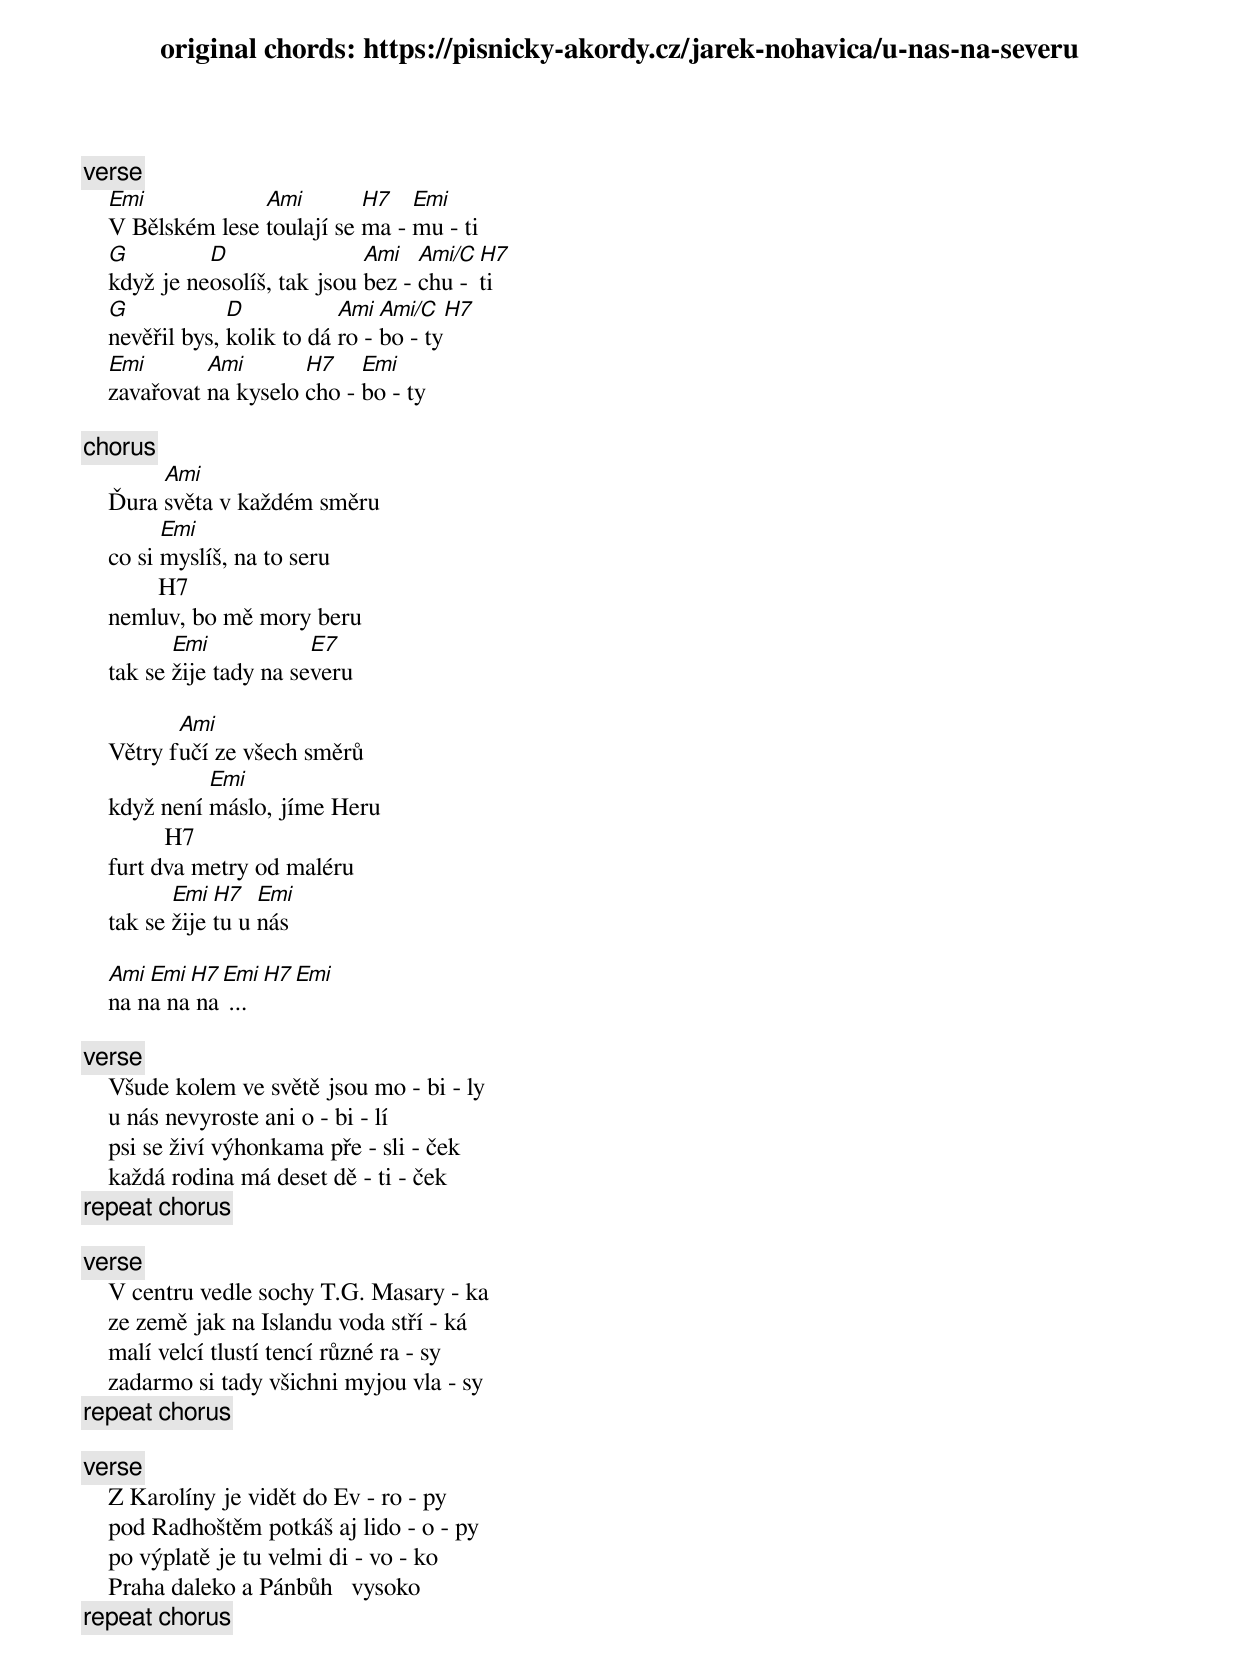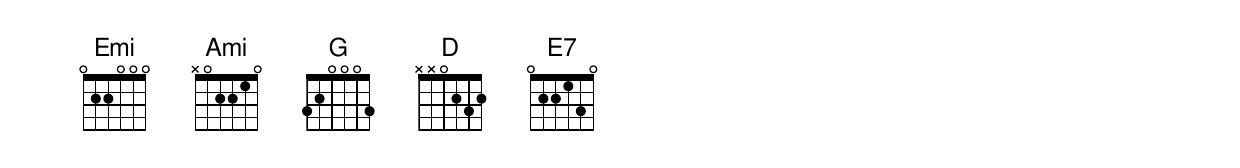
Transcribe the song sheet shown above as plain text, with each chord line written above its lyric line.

original chords: https://pisnicky-akordy.cz/jarek-nohavica/u-nas-na-severu

[verse]
    Emi            Ami        H7   Emi
    V Bělském lese toulají se ma - mu - ti
    G         D                Ami   Ami/C H7
    když je neosolíš, tak jsou bez - chu - ti
    G            D           Ami  Ami/C  H7
    nevěřil bys, kolik to dá ro - bo - ty
    Emi       Ami       H7    Emi
    zavařovat na kyselo cho - bo - ty

[chorus]
         Ami
    Ďura světa v každém směru
          Emi
    co si myslíš, na to seru
            H7
    nemluv, bo mě mory beru
           Emi            E7
    tak se žije tady na severu

           Ami
    Větry fučí ze všech směrů
              Emi
    když není máslo, jíme Heru
             H7
    furt dva metry od maléru
           Emi  H7   Emi
    tak se žije tu u nás

    Ami Emi H7 Emi H7 Emi
    na na na na ...

[verse]
    Všude kolem ve světě jsou mo - bi - ly
    u nás nevyroste ani o - bi - lí
    psi se živí výhonkama pře - sli - ček
    každá rodina má deset dě - ti - ček
[repeat chorus]

[verse]
    V centru vedle sochy T.G. Masary - ka
    ze země jak na Islandu voda stří - ká
    malí velcí tlustí tencí různé ra - sy
    zadarmo si tady všichni myjou vla - sy
[repeat chorus]

[verse]
    Z Karolíny je vidět do Ev - ro - py
    pod Radhoštěm potkáš aj lido - o - py
    po výplatě je tu velmi di - vo - ko
    Praha daleko a Pánbůh   vysoko
[repeat chorus]
